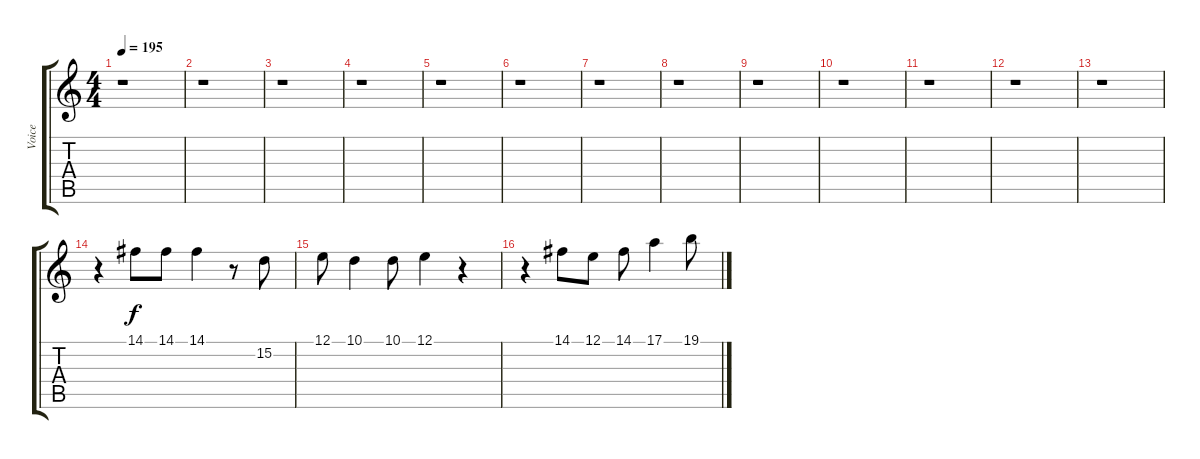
\track ("Voice" "Voice") {instrument rockorgan}
\staff {score tabs}
\tuning (E4 B3 G3 D3 A2 E2) {hide}
\ts (4 4)
\tempo 195
\clef g2
\ks c
r.1{dy f instrument rockorgan} |
r.1 |
r.1 |
r.1 |
r.1 |
r.1 |
r.1 |
r.1 |
r.1 |
r.1 |
r.1 |
r.1 |
r.1 |
r.4 14.1.8{volume 15 balance 8} 14.1.8 14.1.4 r.8 15.2.8 |
12.1.8 10.1.4 10.1.8 12.1.4 r.4 |
r.4 14.1.8 12.1.8 14.1.8 17.1.4 19.1.8
